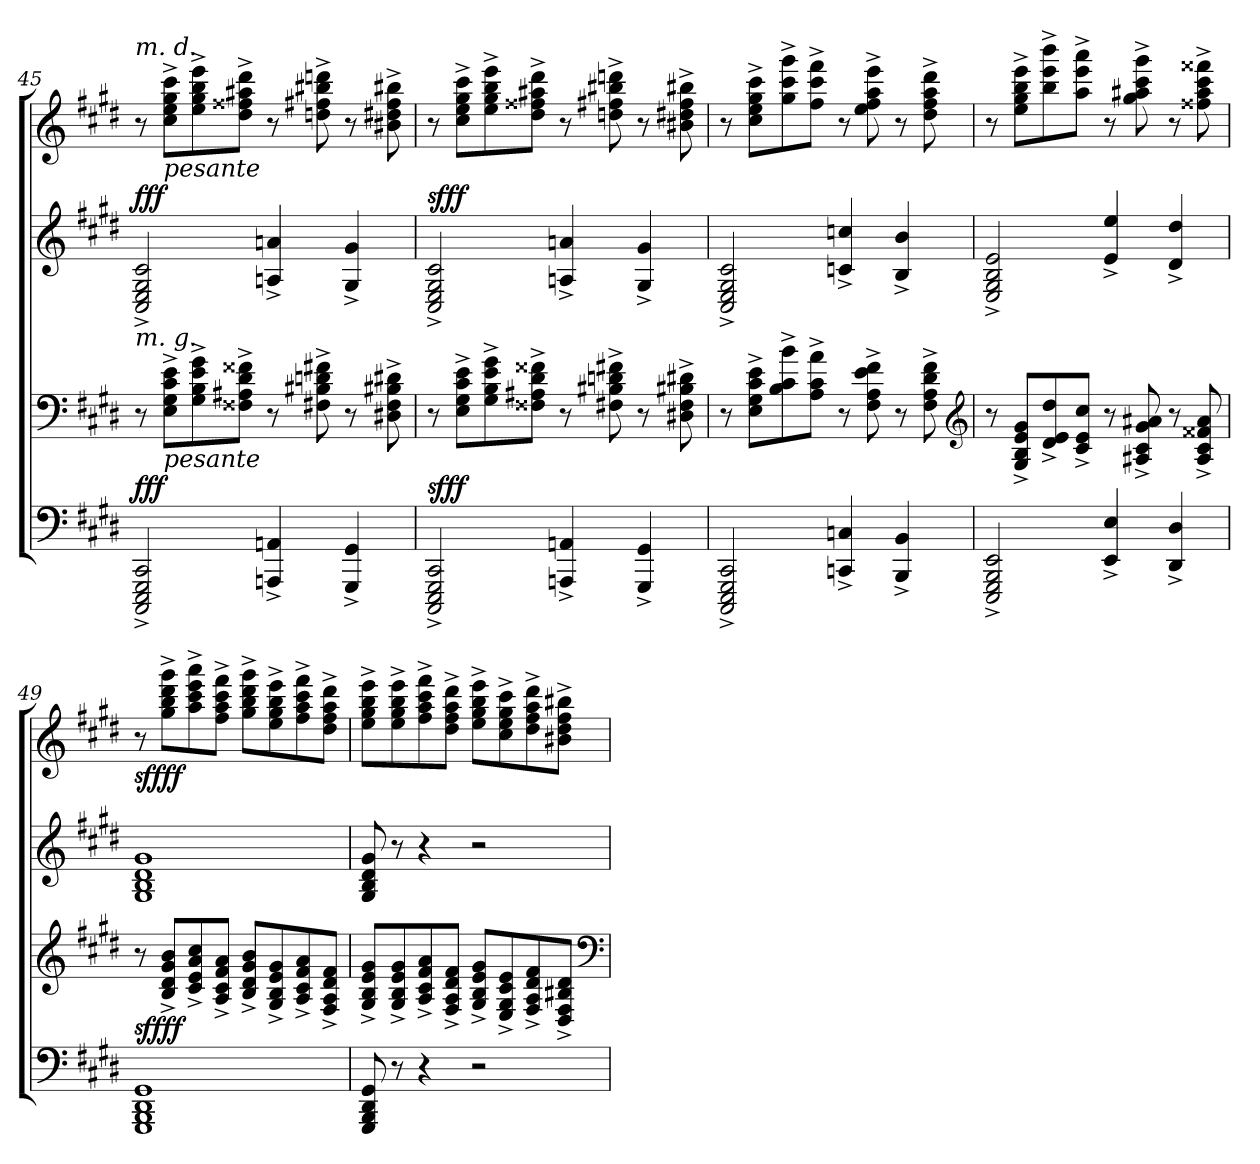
**kern	**dynam	**kern	**dynam	**kern	**dynam	**kern	**dynam
*part4	*part4	*part3	*part3	*part2	*part2	*part1	*part1
*staff4	*staff4	*staff3	*staff3	*staff2	*staff2	*staff1	*staff1
*clefF4	*	*clefF4	*	*clefG2	*	*clefG2	*
*k[f#c#g#d#]	*	*k[f#c#g#d#]	*	*k[f#c#g#d#]	*	*k[f#c#g#d#]	*
=45	=45	=45	=45	=45	=45	=45	=45
!	!	!	!	!	!	!LO:TX:a:i:t=m. d.	!
!	!	!LO:TX:a:i:t=m. g.	!	!	!	!	!
!	!LO:DY:a	!	!	!	!LO:DY:a	!	!
2CCC#^>/ 2EEE^>/ 2GGG#^>/ 2CC#^>/	fff	8r	.	2C#^>/ 2E^>/ 2G#^>/ 2c#^>/	fff	8r	.
!	!	!	!	!	!	!LO:TX:b:i:t=pesante	!
!	!	!LO:TX:b:i:t=pesante	!	!	!	!	!
.	.	8E^>\ 8G#^>\ 8c#^>\ 8e^>\L	.	.	.	8cc#^>\ 8ee^>\ 8gg#^>\ 8ccc#^>\L	.
.	.	8G#^>\ 8B^>\ 8e^>\ 8g#^>\	.	.	.	8ee^>\ 8gg#^>\ 8bb^>\ 8eee^>\	.
.	.	8F##X^>\ 8A#X^>\ 8d#^>\ 8f##X^>\J	.	.	.	8dd#^>\ 8ff##X^>\ 8aa#X^>\ 8ddd#^>\J	.
4AAAn^>/ 4AAn^>/	.	8r	.	4An^>/ 4an^>/	.	8r	.
.	.	8F#X^>\ 8B#X^>\ 8dn^>\ 8f#X^>\	.	.	.	8ddn^>\ 8ff#X^>\ 8bb#X^>\ 8dddn^>\	.
4GGG#^>/ 4GG#^>/	.	8r	.	4G#^>/ 4g#^>/	.	8r	.
.	.	8D#X^>\ 8F#^>\ 8B#X^>\ 8d#X^>\	.	.	.	8b#X^>\ 8dd#X^>\ 8ff#^>\ 8bb#X^>\	.
=46	=46	=46	=46	=46	=46	=46	=46
!	!LO:DY:a	!	!	!	!LO:DY:a	!	!
2CCC#^>/ 2EEE^>/ 2GGG#^>/ 2CC#^>/	sfff	8r	.	2C#^>/ 2E^>/ 2G#^>/ 2c#^>/	sfff	8r	.
.	.	8E^>\ 8G#^>\ 8c#^>\ 8e^>\L	.	.	.	8cc#^>\ 8ee^>\ 8gg#^>\ 8ccc#^>\L	.
.	.	8G#^>\ 8B^>\ 8e^>\ 8g#^>\	.	.	.	8ee^>\ 8gg#^>\ 8bb^>\ 8eee^>\	.
.	.	8F##X^>\ 8A#X^>\ 8d#^>\ 8f##X^>\J	.	.	.	8dd#^>\ 8ff##X^>\ 8aa#X^>\ 8ddd#^>\J	.
4AAAn^>/ 4AAn^>/	.	8r	.	4An^>/ 4an^>/	.	8r	.
.	.	8F#X^>\ 8B#X^>\ 8dn^>\ 8f#X^>\	.	.	.	8ddn^>\ 8ff#X^>\ 8bb#X^>\ 8dddn^>\	.
4GGG#^>/ 4GG#^>/	.	8r	.	4G#^>/ 4g#^>/	.	8r	.
.	.	8D#X^>\ 8F#^>\ 8B#X^>\ 8d#X^>\	.	.	.	8b#X^>\ 8dd#X^>\ 8ff#^>\ 8bb#X^>\	.
=47	=47	=47	=47	=47	=47	=47	=47
2CCC#^>/ 2EEE^>/ 2GGG#^>/ 2CC#^>/	.	8r	.	2C#^>/ 2E^>/ 2G#^>/ 2c#^>/	.	8r	.
.	.	8E^>\ 8G#^>\ 8c#^>\ 8e^>\L	.	.	.	8cc#^>\ 8ee^>\ 8gg#^>\ 8ccc#^>\L	.
.	.	8B^>\ 8c#^>\ 8b^>\	.	.	.	8gg#^>\ 8ccc#^>\ 8ggg#^>\	.
.	.	8A^>\ 8c#^>\ 8a^>\J	.	.	.	8ff#^>\ 8ccc#^>\ 8fff#^>\J	.
4CCn^>/ 4Cn^>/	.	8r	.	4cn^>/ 4ccn^>/	.	8r	.
.	.	8F#^>\ 8A^>\ 8e^>\ 8f#^>\	.	.	.	8ee^>\ 8ff#^>\ 8aa^>\ 8eee^>\	.
4BBB^>/ 4BB^>/	.	8r	.	4B^>/ 4b^>/	.	8r	.
.	.	8F#^>\ 8A^>\ 8d#^>\ 8f#^>\	.	.	.	8dd#^>\ 8ff#^>\ 8aa^>\ 8ddd#^>\	.
*	*	*clefG2	*	*	*	*	*
!!LO:PB:g=z
=48	=48	=48	=48	=48	=48	=48	=48
2EEE^>/ 2GGG#^>/ 2BBB^>/ 2EE^>/	.	8r	.	2E^>/ 2G#^>/ 2B^>/ 2e^>/	.	8r	.
.	.	8G#^>/ 8B^>/ 8e^>/ 8g#^>/L	.	.	.	8ee^>\ 8gg#^>\ 8bb^>\ 8eee^>\L	.
.	.	8d#^>/ 8e^>/ 8dd#^>/	.	.	.	8bb^>\ 8eee^>\ 8bbb^>\	.
.	.	8c#^>/ 8e^>/ 8cc#^>/J	.	.	.	8aa^>\ 8eee^>\ 8aaa^>\J	.
4EE^>/ 4E^>/	.	8r	.	4e^>/ 4ee^>/	.	8r	.
.	.	8A#X^>/ 8c#^>/ 8g#^>/ 8a#X^>/	.	.	.	8gg#^>\ 8aa#X^>\ 8ccc#^>\ 8ggg#^>\	.
4DD#^>/ 4D#^>/	.	8r	.	4d#^>/ 4dd#^>/	.	8r	.
.	.	8A#^>/ 8c#^>/ 8f##X^>/ 8a#^>/	.	.	.	8ff##X^>\ 8aa#^>\ 8ccc#^>\ 8fff##X^>\	.
=49	=49	=49	=49	=49	=49	=49	=49
!	!	!	!LO:DY:b	!	!	!	!LO:DY:b
1GGG# 1BBB 1DD# 1GG#	.	8r	sffff	1G# 1B 1d# 1g#	.	8r	sffff
.	.	8B^>/ 8d#^>/ 8g#^>/ 8b^>/L	.	.	.	8gg#^>\ 8bb^>\ 8ddd#^>\ 8ggg#^>\L	.
.	.	8c#^>/ 8e^>/ 8a^>/ 8cc#^>/	.	.	.	8aa^>\ 8ccc#^>\ 8eee^>\ 8aaa^>\	.
.	.	8A^>/ 8c#^>/ 8f#^>/ 8a^>/J	.	.	.	8ff#^>\ 8aa^>\ 8ccc#^>\ 8fff#^>\J	.
.	.	8B^>/ 8d#^>/ 8g#^>/ 8b^>/L	.	.	.	8gg#^>\ 8bb^>\ 8ddd#^>\ 8ggg#^>\L	.
.	.	8G#^>/ 8B^>/ 8e^>/ 8g#^>/	.	.	.	8ee^>\ 8gg#^>\ 8bb^>\ 8eee^>\	.
.	.	8A^>/ 8c#^>/ 8f#^>/ 8a^>/	.	.	.	8ff#^>\ 8aa^>\ 8ccc#^>\ 8fff#^>\	.
.	.	8F#^>/ 8A^>/ 8d#^>/ 8f#^>/J	.	.	.	8dd#^>\ 8ff#^>\ 8aa^>\ 8ddd#^>\J	.
=50	=50	=50	=50	=50	=50	=50	=50
8GGG#/ 8BBB/ 8DD#/ 8GG#/	.	8G#^>/ 8B^>/ 8e^>/ 8g#^>/L	.	8G#/ 8B/ 8d#/ 8g#/	.	8ee^>\ 8gg#^>\ 8bb^>\ 8eee^>\L	.
8r	.	8G#^>/ 8B^>/ 8e^>/ 8g#^>/	.	8r	.	8ee^>\ 8gg#^>\ 8bb^>\ 8eee^>\	.
4r	.	8A^>/ 8c#^>/ 8f#^>/ 8a^>/	.	4r	.	8ff#^>\ 8aa^>\ 8ccc#^>\ 8fff#^>\	.
.	.	8F#^>/ 8A^>/ 8d#^>/ 8f#^>/J	.	.	.	8dd#^>\ 8ff#^>\ 8aa^>\ 8ddd#^>\J	.
2r	.	8G#^>/ 8B^>/ 8e^>/ 8g#^>/L	.	2r	.	8ee^>\ 8gg#^>\ 8bb^>\ 8eee^>\L	.
.	.	8E^>/ 8G#^>/ 8c#^>/ 8e^>/	.	.	.	8cc#^>\ 8ee^>\ 8gg#^>\ 8ccc#^>\	.
.	.	8F#^>/ 8A^>/ 8d#^>/ 8f#^>/	.	.	.	8dd#^>\ 8ff#^>\ 8aa^>\ 8ddd#^>\	.
.	.	8D#^>/ 8F#^>/ 8B#X^>/ 8d#^>/J	.	.	.	8b#X^>\ 8dd#^>\ 8ff#^>\ 8bb#X^>\J	.
*	*	*clefF4	*	*	*	*	*
=	=	=	=	=	=	=	=
*-	*-	*-	*-	*-	*-	*-	*-
